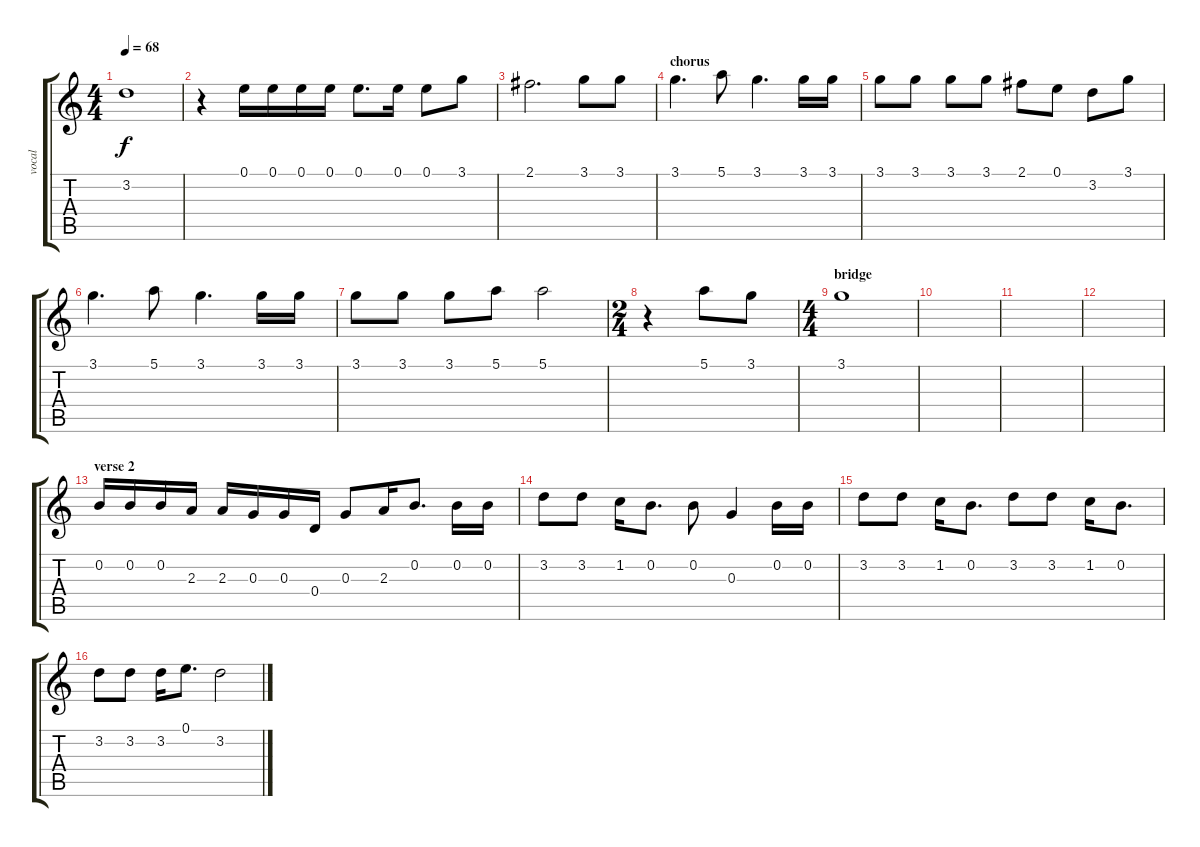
\track ("vocal" "vocal") {instrument flute}
\staff {score tabs}
\tuning (E5 B4 G4 D4 A3 E3) {hide}
\ts (4 4)
\tempo 68
\clef g2
\ks c
3.2.1{dy f} |
r.4 0.1.16 0.1.16 0.1.16 0.1.16 0.1.8{d} 0.1.16 0.1.8 3.1.8 |
2.1.2{d} 3.1.8 3.1.8 |
\section ("" "chorus")
3.1.4{d} 5.1.8 3.1.4{d} 3.1.16 3.1.16 |
3.1.8 3.1.8 3.1.8 3.1.8 2.1.8 0.1.8 3.2.8 3.1.8 |
3.1.4{d} 5.1.8 3.1.4{d} 3.1.16 3.1.16 |
3.1.8 3.1.8 3.1.8 5.1.8 5.1.2 |
\ts (2 4)
r.4 5.1.8 3.1.8 |
\ts (4 4)
\section ("" "bridge")
3.1.1 |
|
|
|
\section ("" "verse 2")
0.2.16 0.2.16 0.2.16 2.3.16 2.3.16 0.3.16 0.3.16 0.4.16 0.3.8 2.3.16 0.2.8{d} 0.2.16 0.2.16 |
3.2.8 3.2.8 1.2.16 0.2.8{d} 0.2.8 0.3.4 0.2.16 0.2.16 |
3.2.8 3.2.8 1.2.16 0.2.8{d} 3.2.8 3.2.8 1.2.16 0.2.8{d} |
3.2.8 3.2.8 3.2.16 0.1.8{d} 3.2.2
